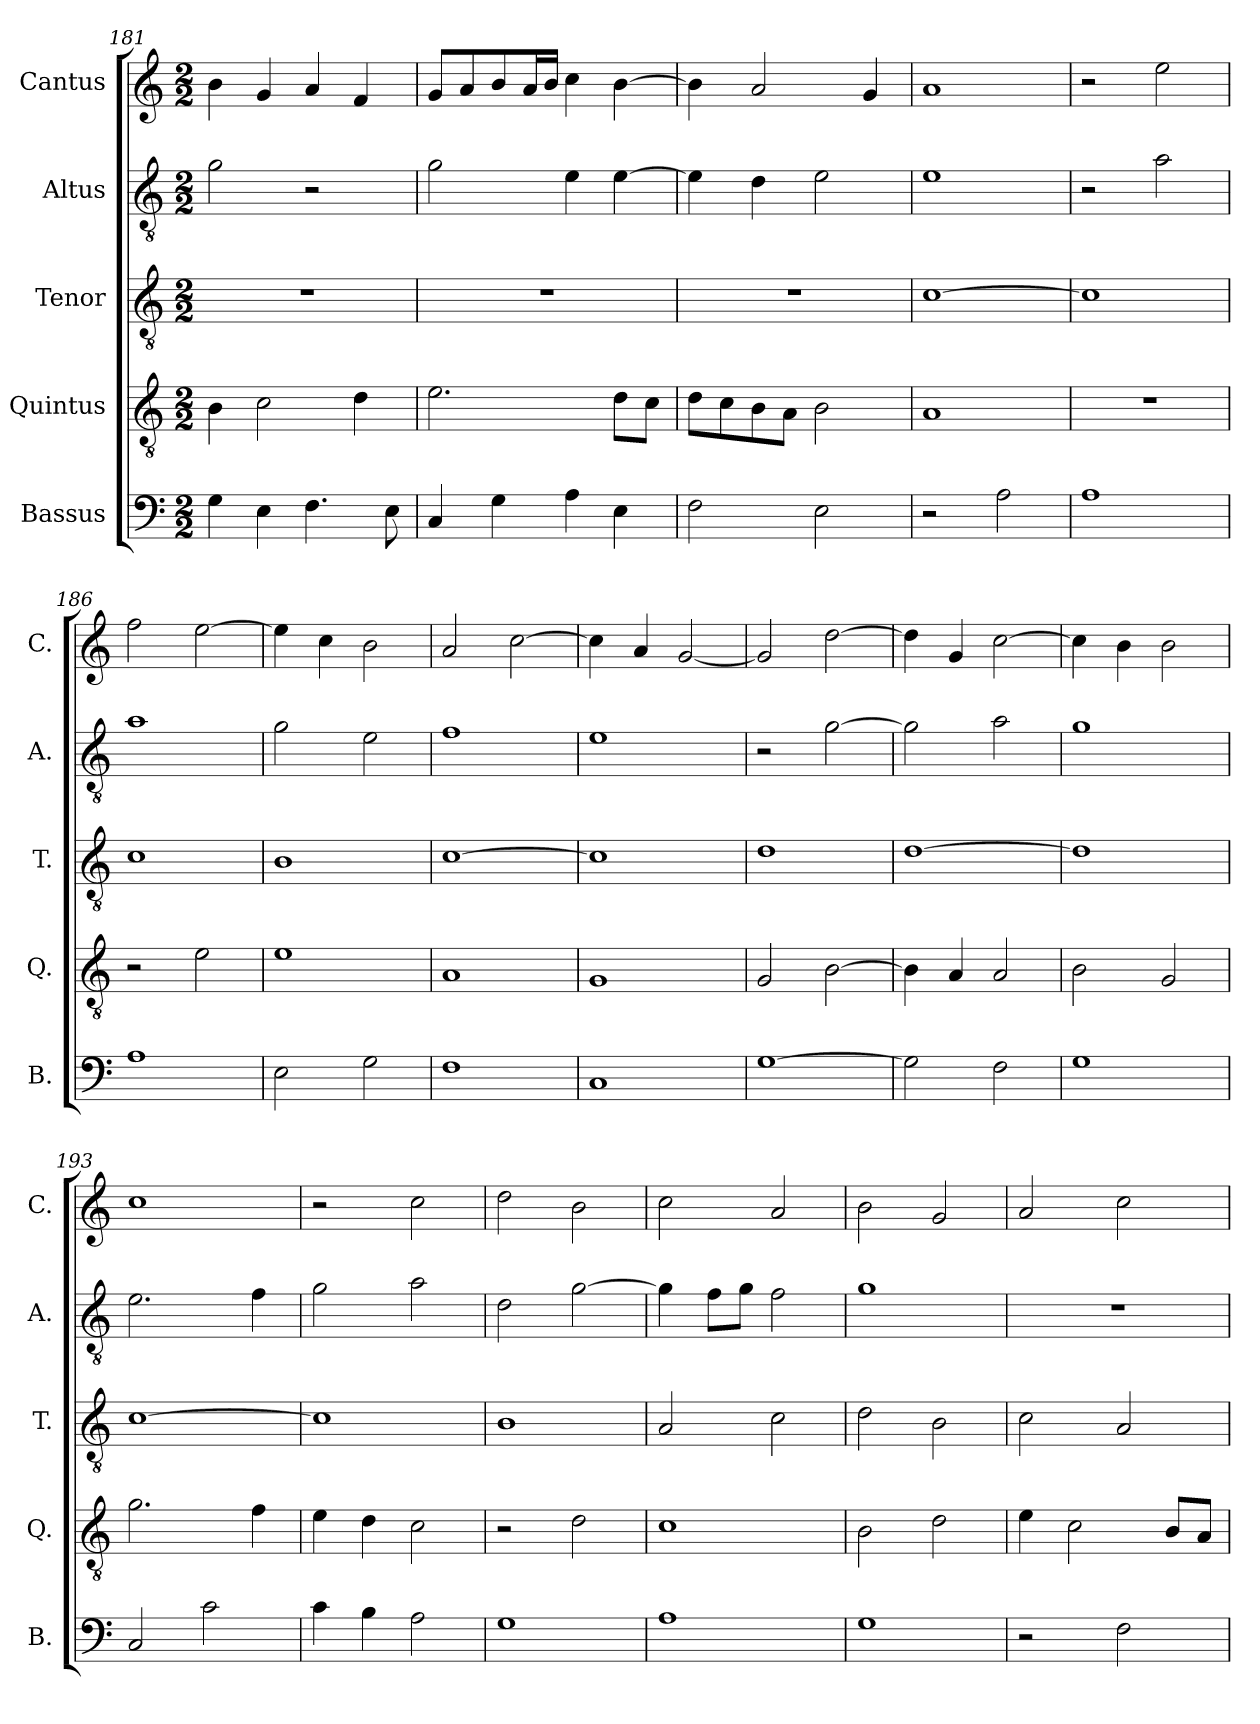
**kern	**kern	**kern	**kern	**kern
*part5	*part4	*part3	*part2	*part1
*staff5	*staff4	*staff3	*staff2	*staff1
*I"Bassus	*I"Quintus	*I"Tenor	*I"Altus	*I"Cantus
*I'B.	*I'Q.	*I'T.	*I'A.	*I'C.
*clefF4	*clefGv2	*clefGv2	*clefGv2	*clefG2
*k[]	*k[]	*k[]	*k[]	*k[]
*M2/2	*M2/2	*M2/2	*M2/2	*M2/2
=181	=181	=181	=181	=181
4G\	4B\	1r	2g\	4b\
4E\	2c\	.	.	4g/
4.F\	.	.	2r	4a/
.	4d\	.	.	4f/
8E\	.	.	.	.
=182	=182	=182	=182	=182
4C/	2.e\	1r	2g\	8g/L
.	.	.	.	8a/
4G\	.	.	.	8b/
.	.	.	.	16a/L
.	.	.	.	16b/JJ
4A\	.	.	4e\	4cc\
4E\	8d\L	.	[4e\	[4b\
.	8c\J	.	.	.
=183	=183	=183	=183	=183
2F\	8d\L	1r	4e\]	4b\]
.	8c\	.	.	.
.	8B\	.	4d\	2a/
.	8A\J	.	.	.
2E\	2B\	.	2e\	.
.	.	.	.	4g/
=184	=184	=184	=184	=184
2r	1A	[1c	1e	1a
2A\	.	.	.	.
=185	=185	=185	=185	=185
1A	1r	1c]	2r	2r
.	.	.	2a\	2ee\
=186	=186	=186	=186	=186
1A	2r	1c	1a	2ff\
.	2e\	.	.	[2ee\
=187	=187	=187	=187	=187
2E\	1e	1B	2g\	4ee\]
.	.	.	.	4cc\
2G\	.	.	2e\	2b\
=188	=188	=188	=188	=188
1F	1A	[1c	1f	2a/
.	.	.	.	[2cc\
=189	=189	=189	=189	=189
1C	1G	1c]	1e	4cc\]
.	.	.	.	4a/
.	.	.	.	[2g/
=190	=190	=190	=190	=190
[1G	2G/	1d	2r	2g/]
.	[2B\	.	[2g\	[2dd\
=191	=191	=191	=191	=191
2G\]	4B\]	[1d	2g\]	4dd\]
.	4A/	.	.	4g/
2F\	2A/	.	2a\	[2cc\
=192	=192	=192	=192	=192
1G	2B\	1d]	1g	4cc\]
.	.	.	.	4b\
.	2G/	.	.	2b\
=193	=193	=193	=193	=193
2C/	2.g\	[1c	2.e\	1cc
2c\	.	.	.	.
.	4f\	.	4f\	.
=194	=194	=194	=194	=194
4c\	4e\	1c]	2g\	2r
4B\	4d\	.	.	.
2A\	2c\	.	2a\	2cc\
=195	=195	=195	=195	=195
1G	2r	1B	2d\	2dd\
.	2d\	.	[2g\	2b\
=196	=196	=196	=196	=196
1A	1c	2A/	4g\]	2cc\
.	.	.	8f\L	.
.	.	.	8g\J	.
.	.	2c\	2f\	2a/
=197	=197	=197	=197	=197
1G	2B\	2d\	1g	2b\
.	2d\	2B\	.	2g/
=198	=198	=198	=198	=198
2r	4e\	2c\	1r	2a/
.	2c\	.	.	.
2F\	.	2A/	.	2cc\
.	8B/L	.	.	.
.	8A/J	.	.	.
=	=	=	=	=
*-	*-	*-	*-	*-
